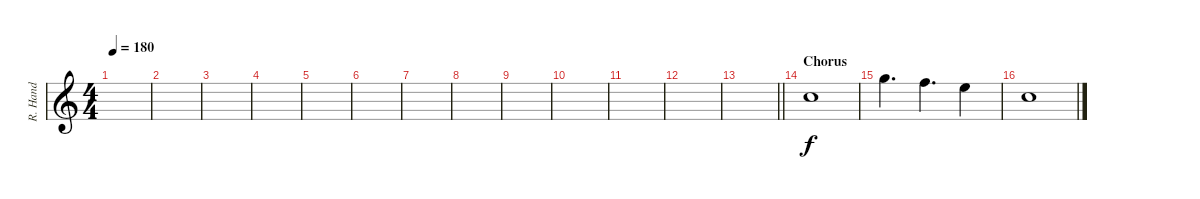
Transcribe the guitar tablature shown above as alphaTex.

\track ("R. Hand" "R. Hand") {instrument lead1square}
\staff {score}
\tuning (E4 B3 G3 D3 A2 E2 B1) {hide}
\ts (4 4)
\tempo 180
\clef g2
\ks c
|
|
|
|
|
|
|
|
|
|
|
|
\barLineRight lightlight
|
\section ("" "Chorus")
8.1.1{instrument pad3polysynth} |
15.1.4{d} 13.1.4{d} 12.1.4 |
8.1.1
